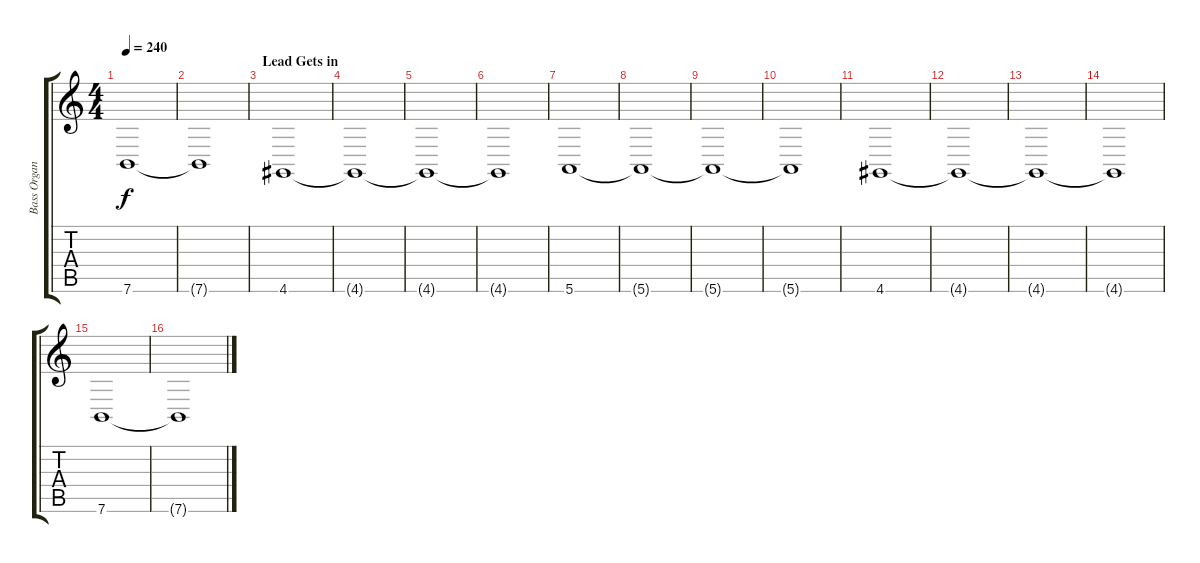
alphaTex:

\track ("Bass Organs" "Bass Organ") {instrument rockorgan}
\staff {score tabs}
\tuning (E4 B3 G3 D3 A2 E2) {hide}
\ts (4 4)
\tempo 240
\clef g2
\ks c
7.6{t}.1{dy f} |
7.6{t}.1 |
\section ("" "Lead Gets in")
4.6.1 |
4.6{t}.1 |
4.6{t}.1 |
4.6{t}.1 |
5.6.1 |
5.6{t}.1 |
5.6{t}.1 |
5.6{t}.1 |
4.6.1 |
4.6{t}.1 |
4.6{t}.1 |
4.6{t}.1 |
7.6.1 |
7.6{t}.1
